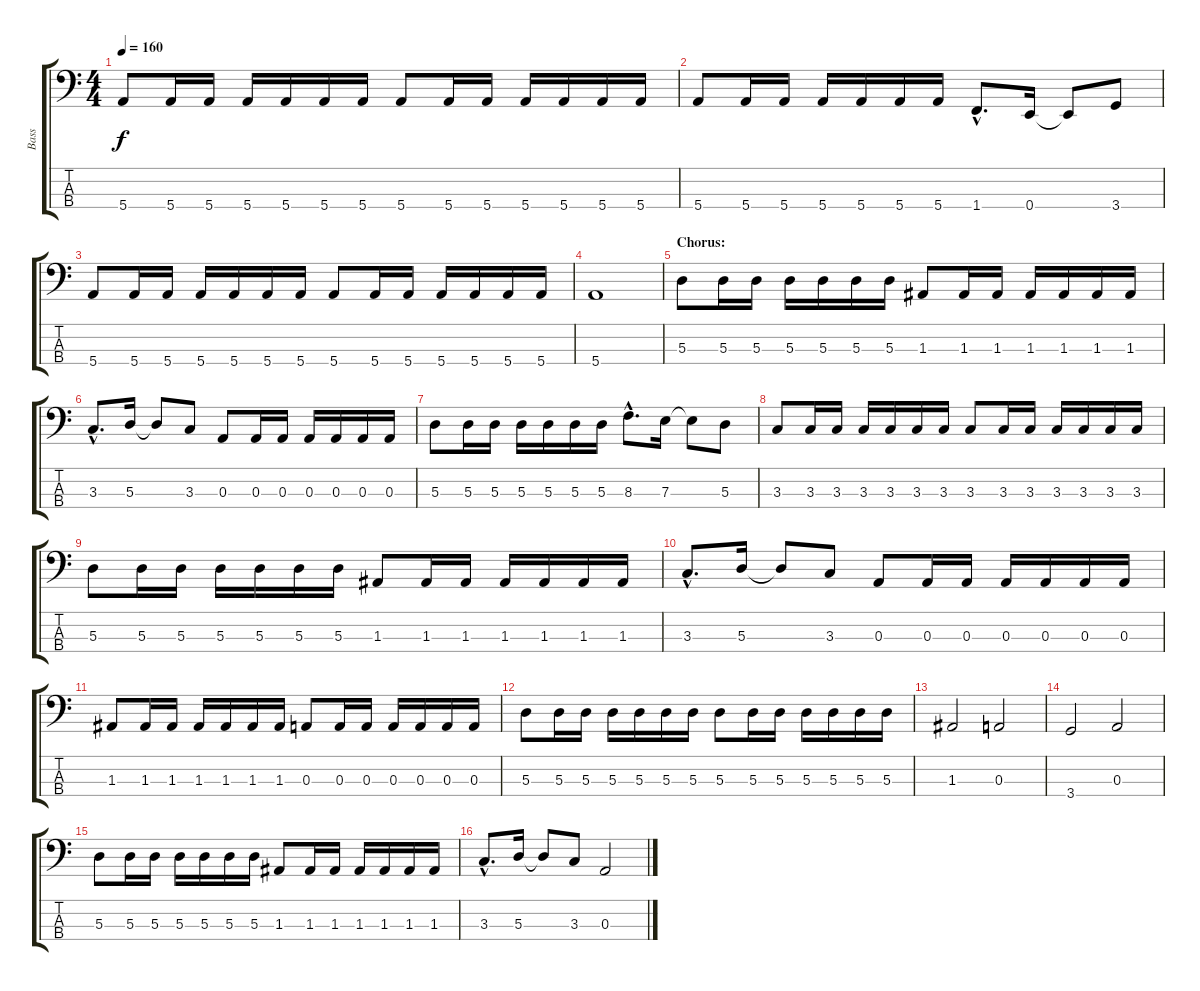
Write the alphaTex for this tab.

\track ("Bass" "Bass") {instrument electricbasspick}
\staff {score tabs}
\tuning (G2 D2 A1 E1) {hide}
\ts (4 4)
\tempo 160
\clef f4
\ks c
5.4.8{dy f} 5.4.16 5.4.16 5.4.16 5.4.16 5.4.16 5.4.16 5.4.8 5.4.16 5.4.16 5.4.16 5.4.16 5.4.16 5.4.16 |
5.4.8 5.4.16 5.4.16 5.4.16 5.4.16 5.4.16 5.4.16 1.4{hac}.8{d} 0.4.16 0.4{t}.8 3.4.8 |
5.4.8 5.4.16 5.4.16 5.4.16 5.4.16 5.4.16 5.4.16 5.4.8 5.4.16 5.4.16 5.4.16 5.4.16 5.4.16 5.4.16 |
5.4.1 |
\section ("" "Chorus:")
5.3.8 5.3.16 5.3.16 5.3.16 5.3.16 5.3.16 5.3.16 1.3.8 1.3.16 1.3.16 1.3.16 1.3.16 1.3.16 1.3.16 |
3.3{hac}.8{d} 5.3.16 5.3{t}.8 3.3.8 0.3.8 0.3.16 0.3.16 0.3.16 0.3.16 0.3.16 0.3.16 |
5.3.8 5.3.16 5.3.16 5.3.16 5.3.16 5.3.16 5.3.16 8.3{hac}.8{d} 7.3.16 7.3{t}.8 5.3.8 |
3.3.8 3.3.16 3.3.16 3.3.16 3.3.16 3.3.16 3.3.16 3.3.8 3.3.16 3.3.16 3.3.16 3.3.16 3.3.16 3.3.16 |
5.3.8 5.3.16 5.3.16 5.3.16 5.3.16 5.3.16 5.3.16 1.3.8 1.3.16 1.3.16 1.3.16 1.3.16 1.3.16 1.3.16 |
3.3{hac}.8{d} 5.3.16 5.3{t}.8 3.3.8 0.3.8 0.3.16 0.3.16 0.3.16 0.3.16 0.3.16 0.3.16 |
1.3.8 1.3.16 1.3.16 1.3.16 1.3.16 1.3.16 1.3.16 0.3.8 0.3.16 0.3.16 0.3.16 0.3.16 0.3.16 0.3.16 |
5.3.8 5.3.16 5.3.16 5.3.16 5.3.16 5.3.16 5.3.16 5.3.8 5.3.16 5.3.16 5.3.16 5.3.16 5.3.16 5.3.16 |
1.3.2 0.3.2 |
3.4.2 0.3.2 |
5.3.8 5.3.16 5.3.16 5.3.16 5.3.16 5.3.16 5.3.16 1.3.8 1.3.16 1.3.16 1.3.16 1.3.16 1.3.16 1.3.16 |
3.3{hac}.8{d} 5.3.16 5.3{t}.8 3.3.8 0.3.2
